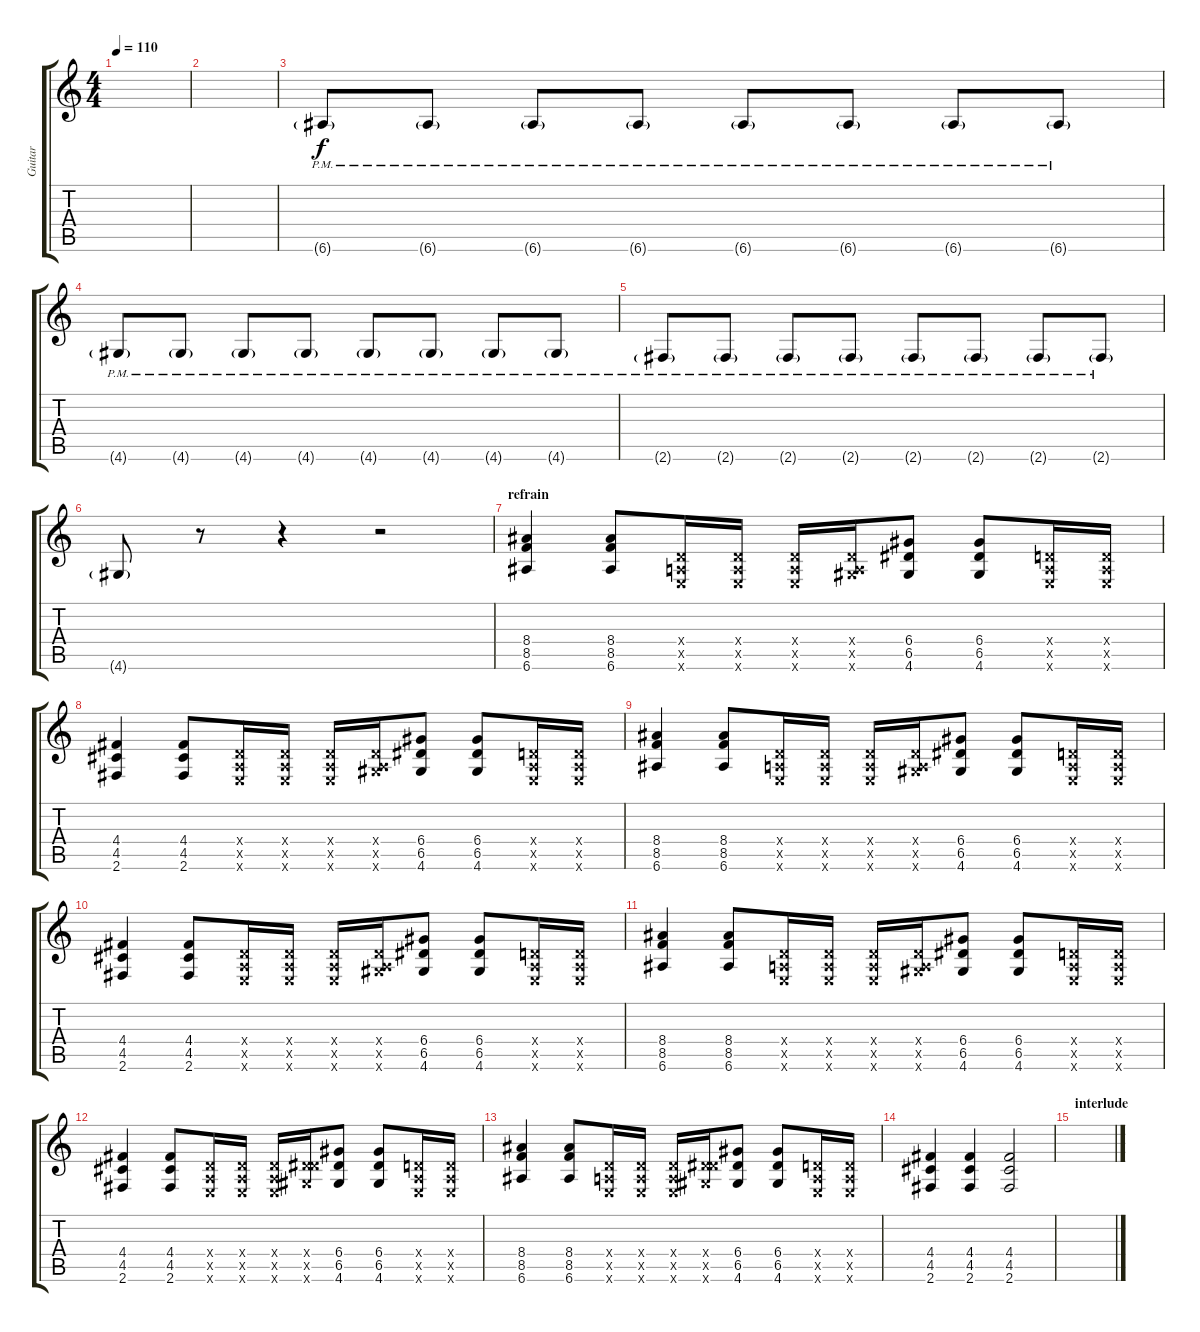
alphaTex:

\track ("Guitar" "Guitar") {instrument acousticguitarsteel}
\staff {score tabs}
\tuning (E4 B3 G3 D3 A2 E2) {hide}
\ts (4 4)
\tempo 110
\clef g2
\ks c
|
|
6.6{g pm}.8 6.6{g pm}.8 6.6{g pm}.8 6.6{g pm}.8 6.6{g pm}.8 6.6{g pm}.8 6.6{g pm}.8 6.6{g pm}.8 |
4.6{g pm}.8 4.6{g pm}.8 4.6{g pm}.8 4.6{g pm}.8 4.6{g pm}.8 4.6{g pm}.8 4.6{g pm}.8 4.6{g pm}.8 |
2.6{g pm}.8 2.6{g pm}.8 2.6{g pm}.8 2.6{g pm}.8 2.6{g pm}.8 2.6{g pm}.8 2.6{g pm}.8 2.6{g pm}.8 |
4.6{g}.8 r.8 r.4 r.2 |
\section ("" "refrain")
(8.4 8.5 6.6).4{dy f} (8.4 8.5 6.6).8 (0.4{x} 0.5{x} 0.6{x}).16 (0.4{x} 0.5{x} 0.6{x}).16 (0.4{x} 0.5{x} 0.6{x}).16 (0.4{x} 0.5{x} 4.6{x}).16 (6.4 6.5 4.6).8 (6.4 6.5 4.6).8 (0.4{x} 0.5{x} 0.6{x}).16 (0.4{x} 0.5{x} 0.6{x}).16 |
(4.4 4.5 2.6).4 (4.4 4.5 2.6).8 (0.4{x} 0.5{x} 0.6{x}).16 (0.4{x} 0.5{x} 0.6{x}).16 (0.4{x} 0.5{x} 0.6{x}).16 (0.4{x} 0.5{x} 4.6{x}).16 (6.4 6.5 4.6).8 (6.4 6.5 4.6).8 (0.4{x} 0.5{x} 0.6{x}).16 (0.4{x} 0.5{x} 0.6{x}).16 |
(8.4 8.5 6.6).4 (8.4 8.5 6.6).8 (0.4{x} 0.5{x} 0.6{x}).16 (0.4{x} 0.5{x} 0.6{x}).16 (0.4{x} 0.5{x} 0.6{x}).16 (0.4{x} 0.5{x} 4.6{x}).16 (6.4 6.5 4.6).8 (6.4 6.5 4.6).8 (0.4{x} 0.5{x} 0.6{x}).16 (0.4{x} 0.5{x} 0.6{x}).16 |
(4.4 4.5 2.6).4 (4.4 4.5 2.6).8 (0.4{x} 0.5{x} 0.6{x}).16 (0.4{x} 0.5{x} 0.6{x}).16 (0.4{x} 0.5{x} 0.6{x}).16 (0.4{x} 0.5{x} 4.6{x}).16 (6.4 6.5 4.6).8 (6.4 6.5 4.6).8 (0.4{x} 0.5{x} 0.6{x}).16 (0.4{x} 0.5{x} 0.6{x}).16 |
(8.4 8.5 6.6).4 (8.4 8.5 6.6).8 (0.4{x} 0.5{x} 0.6{x}).16 (0.4{x} 0.5{x} 0.6{x}).16 (0.4{x} 0.5{x} 0.6{x}).16 (0.4{x} 0.5{x} 4.6{x}).16 (6.4 6.5 4.6).8 (6.4 6.5 4.6).8 (0.4{x} 0.5{x} 0.6{x}).16 (0.4{x} 0.5{x} 0.6{x}).16 |
(4.4 4.5 2.6).4 (4.4 4.5 2.6).8 (0.4{x} 0.5{x} 0.6{x}).16 (0.4{x} 0.5{x} 0.6{x}).16 (0.4{x} 0.5{x} 0.6{x}).16 (0.4{x} 6.5{x} 4.6{x}).16 (6.4 6.5 4.6).8 (6.4 6.5 4.6).8 (0.4{x} 0.5{x} 0.6{x}).16 (0.4{x} 0.5{x} 0.6{x}).16 |
(8.4 8.5 6.6).4 (8.4 8.5 6.6).8 (0.4{x} 0.5{x} 0.6{x}).16 (0.4{x} 0.5{x} 0.6{x}).16 (0.4{x} 0.5{x} 0.6{x}).16 (0.4{x} 6.5{x} 4.6{x}).16 (6.4 6.5 4.6).8 (6.4 6.5 4.6).8 (0.4{x} 0.5{x} 0.6{x}).16 (0.4{x} 0.5{x} 0.6{x}).16 |
(4.4 4.5 2.6).4 (4.4 4.5 2.6).4 (4.4 4.5 2.6).2 |
\section ("" "interlude")
